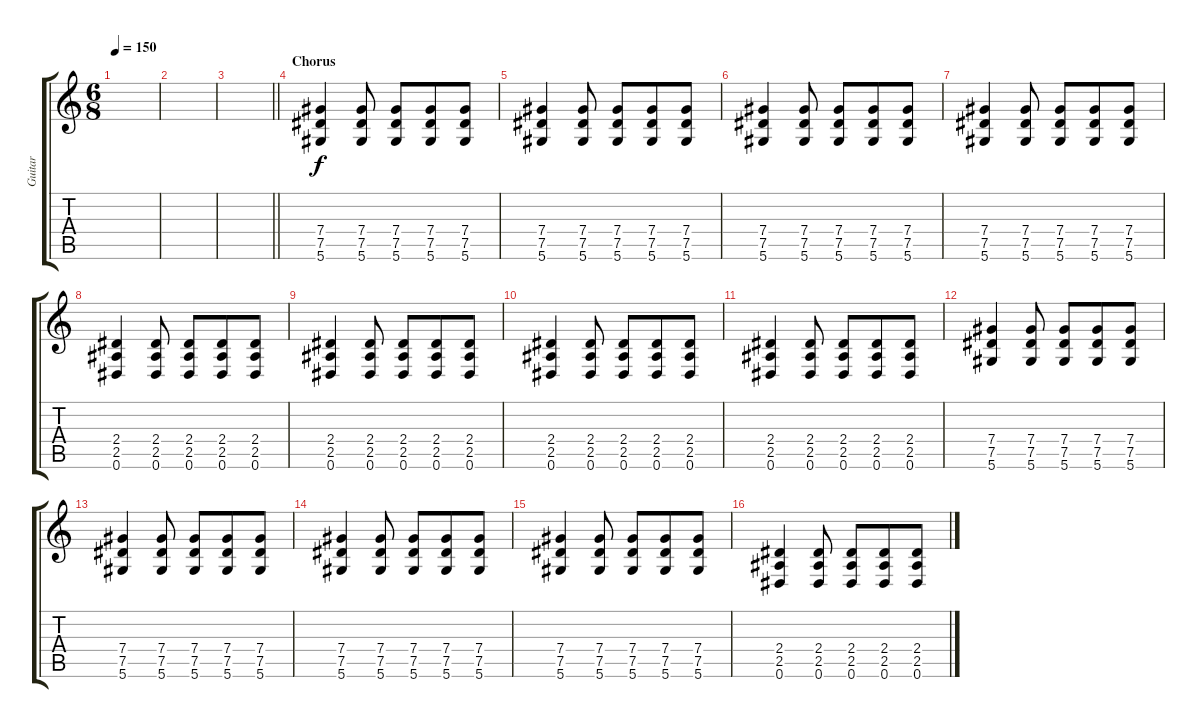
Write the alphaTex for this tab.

\track ("Guitar" "Guitar") {instrument distortionguitar}
\staff {score tabs}
\tuning (Eb4 Bb3 Gb3 Db3 Ab2 Eb2) {hide}
\ts (6 8)
\tempo 150
\clef g2
\ks c
|
|
\barLineRight lightlight
|
\section ("" "Chorus")
(7.4 7.5 5.6).4{instrument distortionguitar} (7.4 7.5 5.6).8 (7.4 7.5 5.6).8 (7.4 7.5 5.6).8 (7.4 7.5 5.6).8 |
(7.4 7.5 5.6).4 (7.4 7.5 5.6).8 (7.4 7.5 5.6).8 (7.4 7.5 5.6).8 (7.4 7.5 5.6).8 |
(7.4 7.5 5.6).4 (7.4 7.5 5.6).8 (7.4 7.5 5.6).8 (7.4 7.5 5.6).8 (7.4 7.5 5.6).8 |
(7.4 7.5 5.6).4 (7.4 7.5 5.6).8 (7.4 7.5 5.6).8 (7.4 7.5 5.6).8 (7.4 7.5 5.6).8 |
(2.4 2.5 0.6).4 (2.4 2.5 0.6).8 (2.4 2.5 0.6).8 (2.4 2.5 0.6).8 (2.4 2.5 0.6).8 |
(2.4 2.5 0.6).4 (2.4 2.5 0.6).8 (2.4 2.5 0.6).8 (2.4 2.5 0.6).8 (2.4 2.5 0.6).8 |
(2.4 2.5 0.6).4 (2.4 2.5 0.6).8 (2.4 2.5 0.6).8 (2.4 2.5 0.6).8 (2.4 2.5 0.6).8 |
(2.4 2.5 0.6).4 (2.4 2.5 0.6).8 (2.4 2.5 0.6).8 (2.4 2.5 0.6).8 (2.4 2.5 0.6).8 |
(7.4 7.5 5.6).4 (7.4 7.5 5.6).8 (7.4 7.5 5.6).8 (7.4 7.5 5.6).8 (7.4 7.5 5.6).8 |
(7.4 7.5 5.6).4 (7.4 7.5 5.6).8 (7.4 7.5 5.6).8 (7.4 7.5 5.6).8 (7.4 7.5 5.6).8 |
(7.4 7.5 5.6).4 (7.4 7.5 5.6).8 (7.4 7.5 5.6).8 (7.4 7.5 5.6).8 (7.4 7.5 5.6).8 |
(7.4 7.5 5.6).4 (7.4 7.5 5.6).8 (7.4 7.5 5.6).8 (7.4 7.5 5.6).8 (7.4 7.5 5.6).8 |
(2.4 2.5 0.6).4 (2.4 2.5 0.6).8 (2.4 2.5 0.6).8 (2.4 2.5 0.6).8 (2.4 2.5 0.6).8
